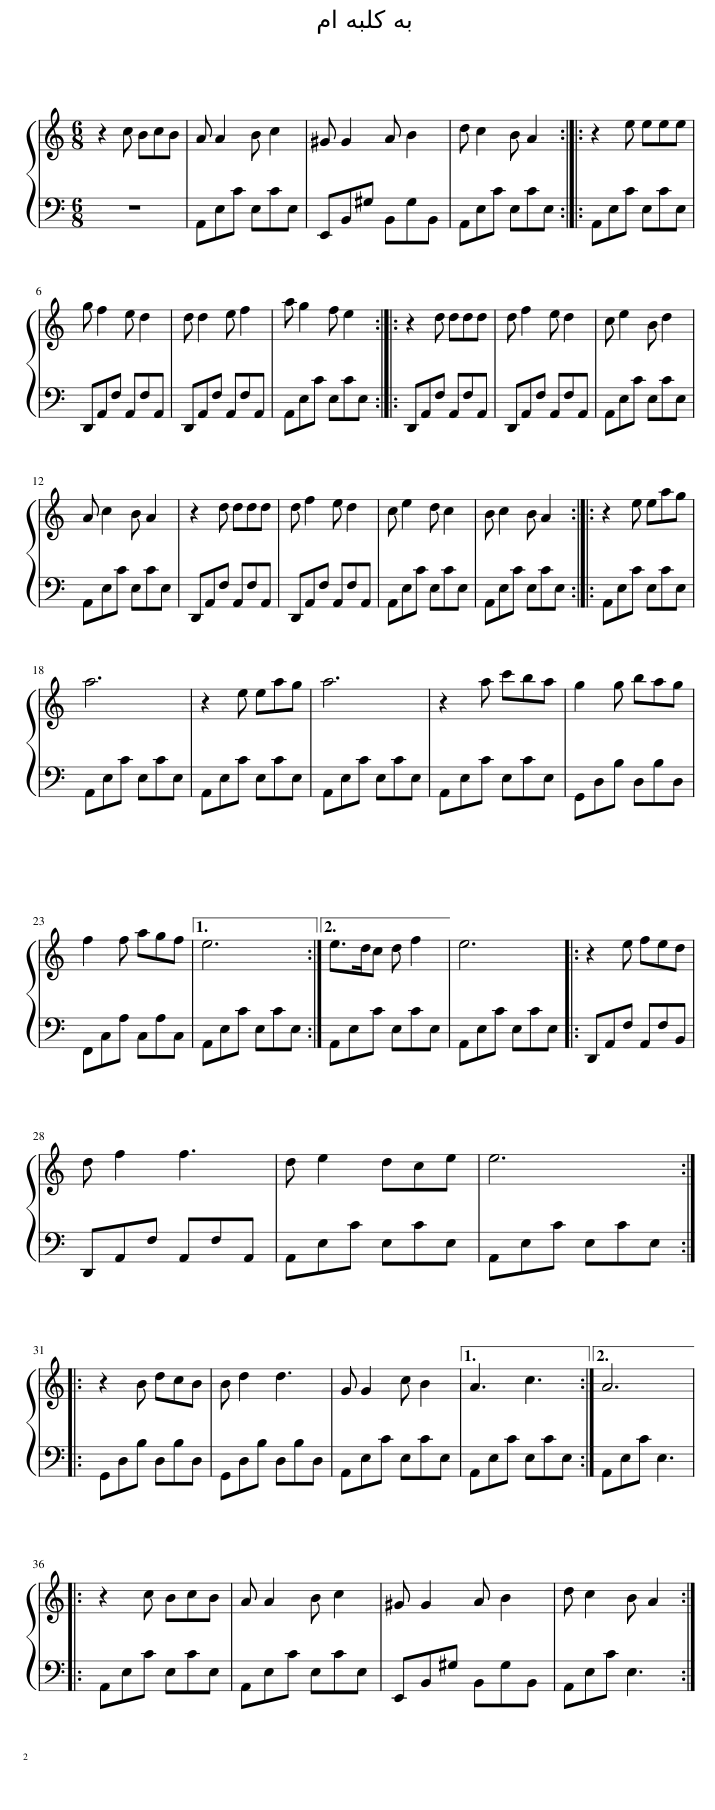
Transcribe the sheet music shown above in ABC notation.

X:1
%%score { 1 | 2 }
L:1/8
M:6/8
I:linebreak $
K:C
V:1 treble
V:2 bass
V:1
 z2 c BcB | A A2 B c2 | ^G G2 A B2 | d c2 B A2 :: z2 e eee |$ %5
 g f2 e d2 | d d2 e f2 | a g2 f e2 :: z2 d ddd | d f2 e d2 | %10
 c e2 B d2 |$ A c2 B A2 | z2 d ddd | d f2 e d2 | c e2 d c2 | %15
 B c2 B A2 :: z2 e eag |$ a6 | z2 e eag | a6 | %20
 z2 a c'ba | g2 g bag |$ f2 f agf |1 e6 :|2 e>dc d f2 || %25
 e6 |: z2 e fed |$ d f2 f3 | d e2 dce | e6 ::$ %30
 z2 B dcB | B d2 d3 | G G2 c B2 |1 A3 c3 :|2 A6 |:$ %35
 z2 c BcB | A A2 B c2 | ^G G2 A B2 | d c2 B A2 :| %39
V:2
 z6 | A,,E,C E,CE, | E,,B,,^G, B,,G,B,, | A,,E,C E,CE, :: A,,E,C E,CE, |$ %5
 D,,A,,F, A,,F,A,, | D,,A,,F, A,,F,A,, | A,,E,C E,CE, :: D,,A,,F, A,,F,A,, | D,,A,,F, A,,F,A,, | %10
 A,,E,C E,CE, |$ A,,E,C E,CE, | D,,A,,F, A,,F,A,, | D,,A,,F, A,,F,A,, | A,,E,C E,CE, | %15
 A,,E,C E,CE, :: A,,E,C E,CE, |$ A,,E,C E,CE, | A,,E,C E,CE, | A,,E,C E,CE, | %20
 A,,E,C E,CE, | G,,D,B, D,B,D, |$ F,,C,A, C,A,C, |1 A,,E,C E,CE, :|2 A,,E,C E,CE, || %25
 A,,E,C E,CE, |: D,,A,,F, A,,F,B,, |$ D,,A,,F, A,,F,A,, | A,,E,C E,CE, | A,,E,C E,CE, ::$ %30
 G,,D,B, D,B,D, | G,,D,B, D,B,D, | A,,E,C E,CE, |1 A,,E,C E,CE, :|2 A,,E,C E,3 |:$ %35
 A,,E,C E,CE, | A,,E,C E,CE, | E,,B,,^G, B,,G,B,, | A,,E,C E,3 :| %39
